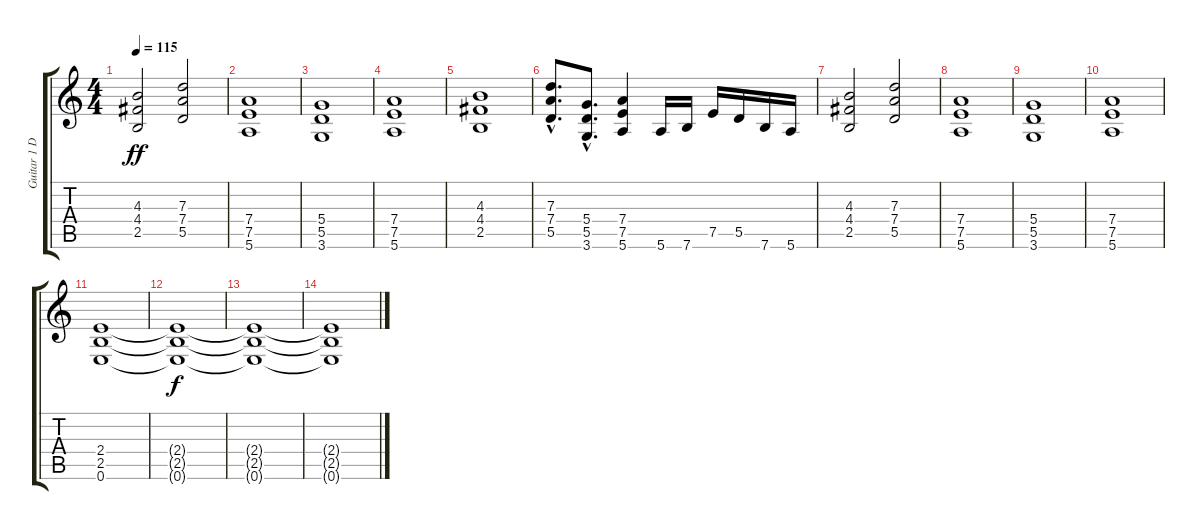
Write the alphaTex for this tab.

\track ("Guitar 1 Distorted" "Guitar 1 D") {instrument distortionguitar}
\staff {score tabs}
\tuning (E4 B3 G3 D3 A2 E2) {hide}
\ts (4 4)
\tempo 115
\clef g2
\ks c
(4.3 4.4 2.5).2{dy ff} (7.3 7.4 5.5).2 |
(7.4 7.5 5.6).1 |
(5.4 5.5 3.6).1 |
(7.4 7.5 5.6).1 |
(4.3 4.4 2.5).1 |
(7.3{hac} 7.4{hac} 5.5{hac}).8{d} (5.4{hac} 5.5{hac} 3.6{hac}).8{d} (7.4 7.5 5.6).4 5.6.16 7.6.16 7.5.16 5.5.16 7.6.16 5.6.16 |
(4.3 4.4 2.5).2 (7.3 7.4 5.5).2 |
(7.4 7.5 5.6).1 |
(5.4 5.5 3.6).1 |
(7.4 7.5 5.6).1 |
(2.4 2.5 0.6).1 |
(2.4{t} 2.5{t} 0.6{t}).1{dy f} |
(2.4{t} 2.5{t} 0.6{t}).1{volume 0} |
(2.4{t} 2.5{t} 0.6{t}).1
